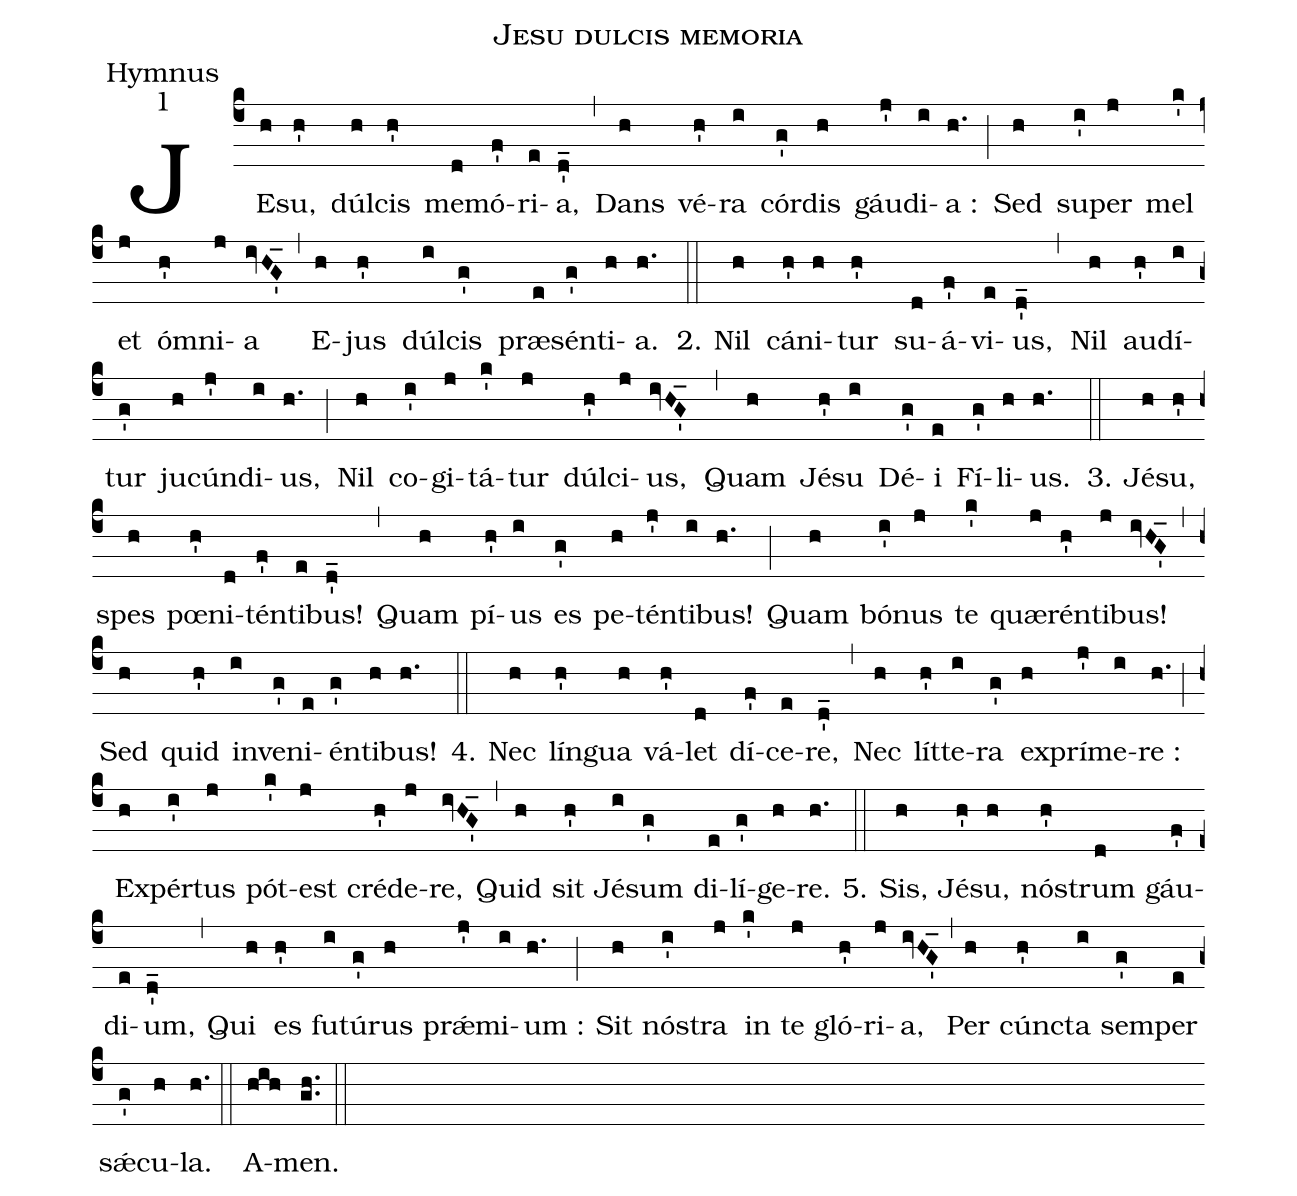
name:Jesu dulcis memoria;
office-part:Hymnus;
mode:1;
%%
(c4) JE(h)su,(h') dúl(h)cis(h') me(d)mó(f')ri(e)a,(d'_) (,) Dans(h) vé(h')ra(i) cór(g')dis(h) gáu(j')di(i)a :(h.) (;) Sed(h) su(i')per(j) mel(k') et(j) óm(h')ni(j)a(ivHG'_) (,) E(h)jus(h') dúl(i)cis(g') præ(e)sén(g')ti(h)a.(h.) (::)
2. Nil(h) cá(h')ni(h)tur(h') su(d)á(f')vi(e)us,(d'_) (,) Nil(h) au(h')dí(i)tur(g') ju(h)cún(j')di(i)us,(h.) (;) Nil(h) co(i')gi(j)tá(k')tur(j) dúl(h')ci(j)us,(ivHG'_) (,) Quam(h) Jé(h')su(i) Dé(g')i(e) Fí(g')li(h)us.(h.) (::)
3. Jé(h)su,(h') spes(h) pœ(h')ni(d)tén(f')ti(e)bus!(d'_) (,) Quam(h) pí(h')us(i) es(g') pe(h)tén(j')ti(i)bus!(h.) (;) Quam(h) bó(i')nus(j) te(k') quæ(j)rén(h')ti(j)bus!(ivHG'_) (,) Sed(h) quid(h') in(i)ve(g')ni(e)én(g')ti(h)bus!(h.) (::)
4. Nec(h) lín(h')gua(h) vá(h')let(d) dí(f')ce(e)re,(d'_) (,) Nec(h) lít(h')te(i)ra(g') ex(h)prí(j')me(i)re :(h.) (;) Ex(h)pér(i')tus(j) pót(k')est(j) cré(h')de(j)re,(ivHG'_) (,) Quid(h) sit(h') Jé(i)sum(g') di(e)lí(g')ge(h)re.(h.) (::)
5. Sis,(h) Jé(h')su,(h) nós(h')trum(d) gáu(f')di(e)um,(d'_) (,) Qui(h) es(h') fu(i)tú(g')rus(h) prǽ(j')mi(i)um :(h.) (;) Sit(h) nós(i')tra(j) in(k') te(j) gló(h')ri(j)a,(ivHG'_) (,) Per(h) cúnc(h')ta(i) sem(g')per(e) sǽ(g')cu(h)la.(h.) (::)
A(hih)men.(gh..) (::)
